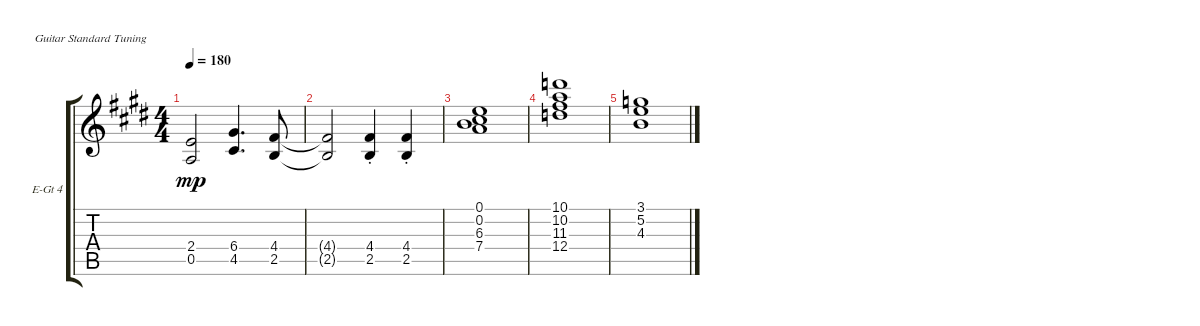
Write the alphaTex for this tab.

\defaultSystemsLayout 4
\bracketExtendMode groupsimilarinstruments
\firstSystemTrackNameOrientation horizontal
\otherSystemsTrackNameOrientation horizontal
\track ("Electric Guitar 4" "E-Gt 4") {instrument electricguitarclean}
\staff {score tabs}
\tuning (E4 B3 G3 D3 A2 E2)
\ts (4 4)
\tempo 180
\clef g2
\ks c#minor
(0.5 2.4).2{dy mp} (6.4 4.5).4{d} (2.5 4.4).8 |
(4.4{t} 2.5{t}).2 (2.5{st} 4.4{st}).4 (2.5{st} 4.4{st}).4 |
(7.4 6.3 0.2 0.1).1 |
(10.1 10.2 11.3 12.4).1 |
(3.1 4.3 5.2).1
